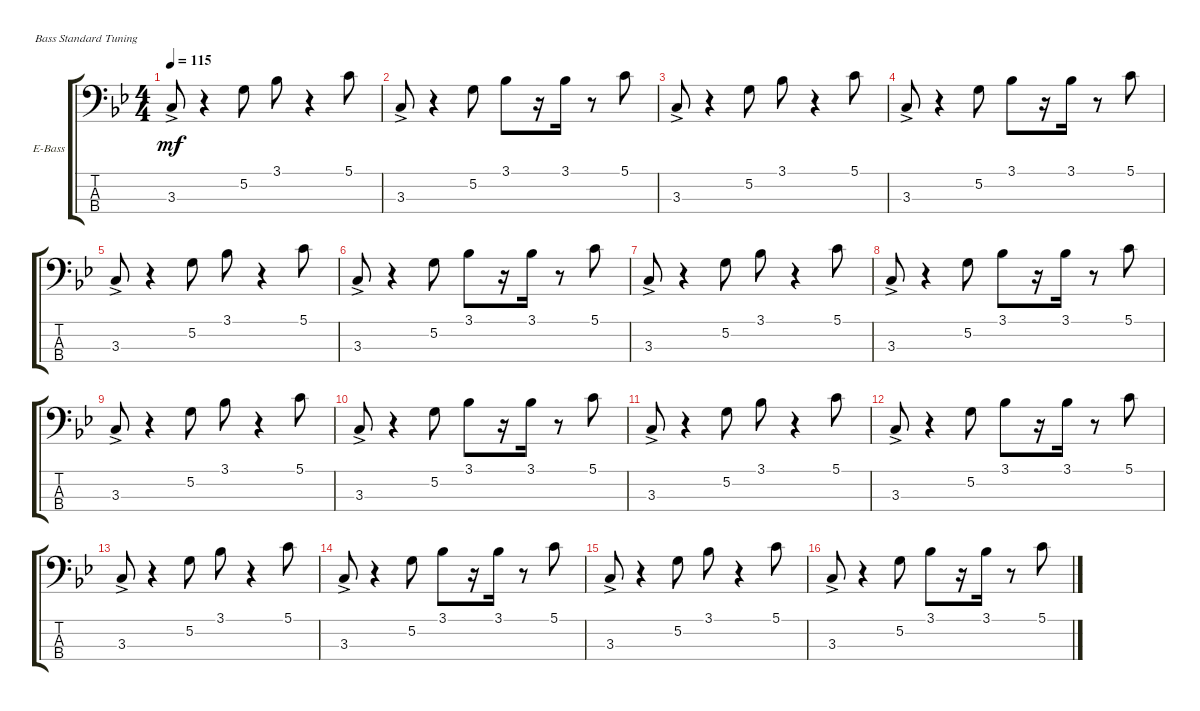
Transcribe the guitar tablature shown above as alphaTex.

\defaultSystemsLayout 4
\bracketExtendMode groupsimilarinstruments
\firstSystemTrackNameOrientation horizontal
\otherSystemsTrackNameOrientation horizontal
\track ("Baixão" "E-Bass") {instrument electricbassfinger}
\staff {score tabs}
\tuning (G2 D2 A1 E1)
\ts (4 4)
\tempo 115
\clef f4
\ks gminor
3.3{ac}.8{dy mf instrument electricbassfinger} r.4 5.2.8 3.1.8 r.4 5.1.8 |
3.3{ac}.8 r.4 5.2.8 3.1.8 r.16 3.1.16 r.8 5.1.8 |
3.3{ac}.8 r.4 5.2.8 3.1.8 r.4 5.1.8 |
3.3{ac}.8 r.4 5.2.8 3.1.8 r.16 3.1.16 r.8 5.1.8 |
3.3{ac}.8 r.4 5.2.8 3.1.8 r.4 5.1.8 |
3.3{ac}.8 r.4 5.2.8 3.1.8 r.16 3.1.16 r.8 5.1.8 |
3.3{ac}.8 r.4 5.2.8 3.1.8 r.4 5.1.8 |
3.3{ac}.8 r.4 5.2.8 3.1.8 r.16 3.1.16 r.8 5.1.8 |
3.3{ac}.8 r.4 5.2.8 3.1.8 r.4 5.1.8 |
3.3{ac}.8 r.4 5.2.8 3.1.8 r.16 3.1.16 r.8 5.1.8 |
3.3{ac}.8 r.4 5.2.8 3.1.8 r.4 5.1.8 |
3.3{ac}.8 r.4 5.2.8 3.1.8 r.16 3.1.16 r.8 5.1.8 |
3.3{ac}.8 r.4 5.2.8 3.1.8 r.4 5.1.8 |
3.3{ac}.8 r.4 5.2.8 3.1.8 r.16 3.1.16 r.8 5.1.8 |
3.3{ac}.8 r.4 5.2.8 3.1.8 r.4 5.1.8 |
3.3{ac}.8 r.4 5.2.8 3.1.8 r.16 3.1.16 r.8 5.1.8
